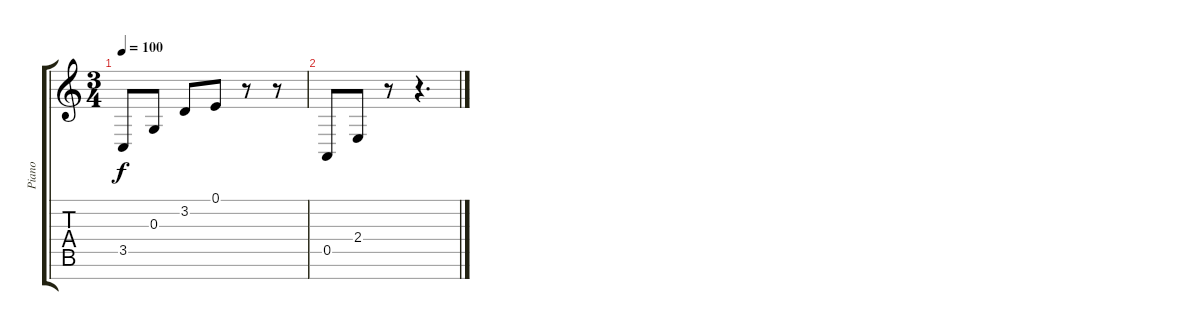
\track ("Piano" "Piano") {instrument brightacousticpiano}
\staff {score tabs}
\tuning (E4 B3 G3 D3 A2 E2 B1) {hide}
\ts (3 4)
\tempo 100
\clef g2
\ks c
3.5.8{dy f} 0.3.8 3.2.8 0.1.8 r.8 r.8 |
0.5.8 2.4.8 r.8 r.4{d}
